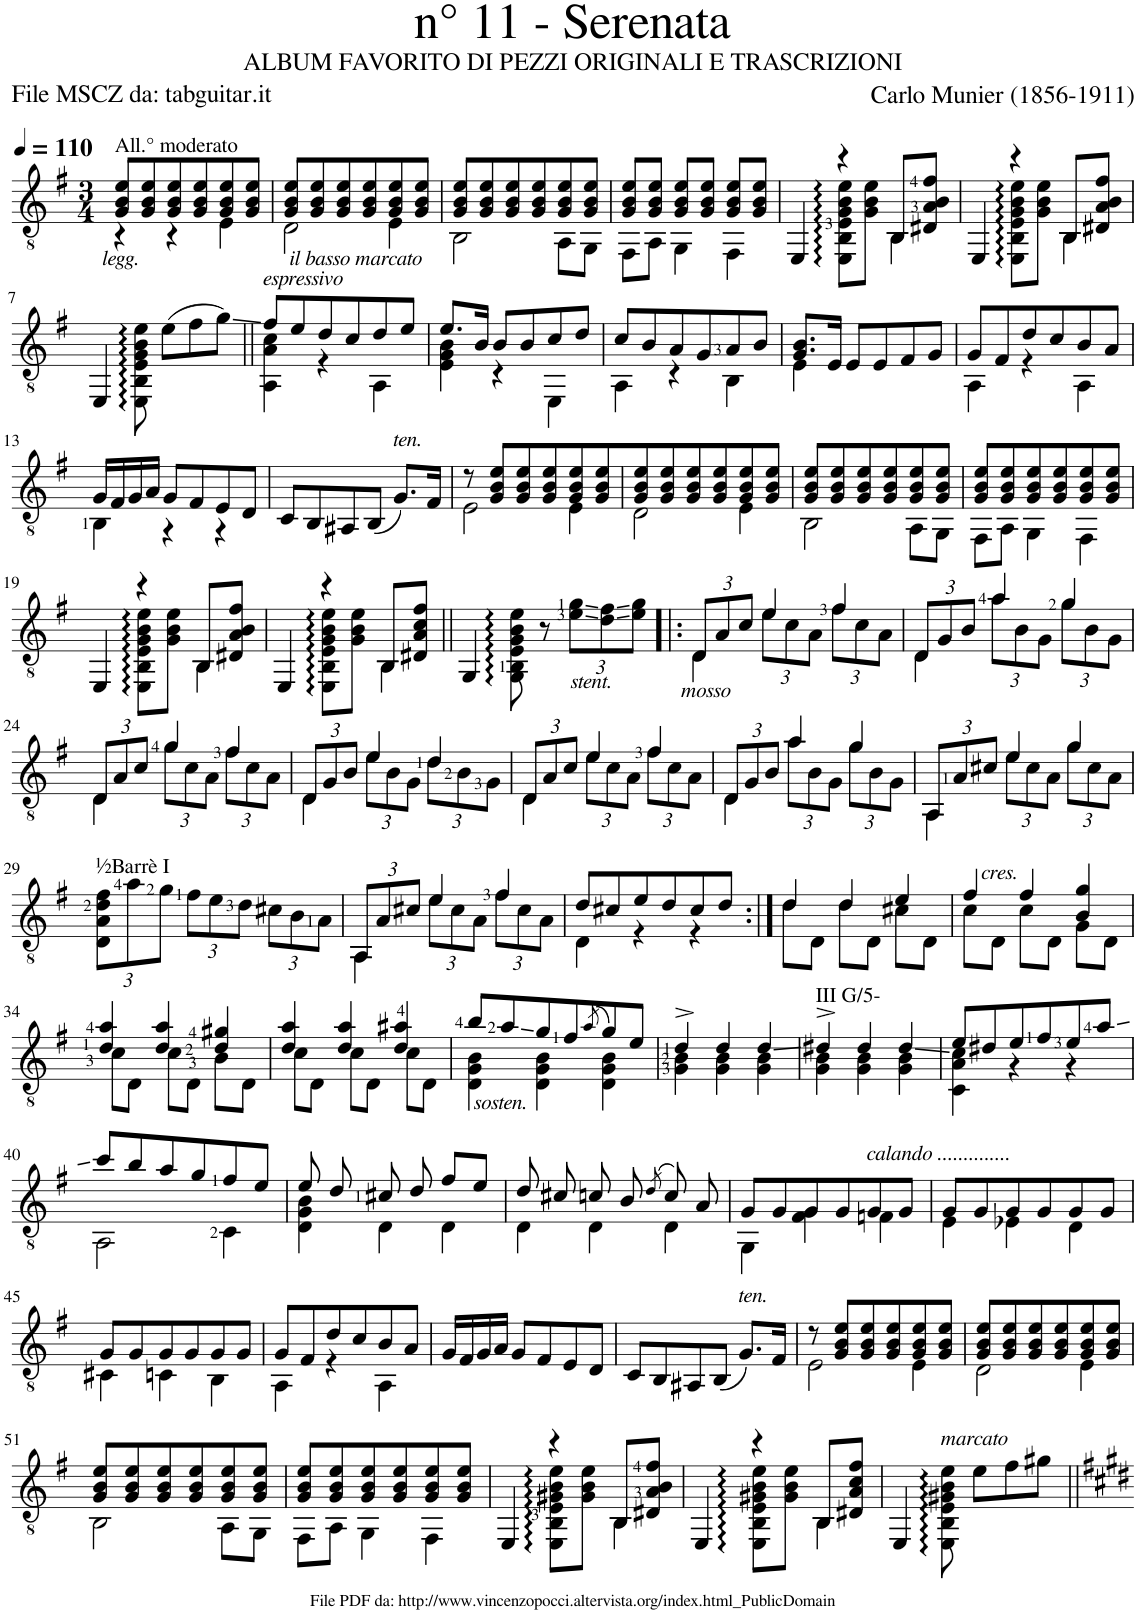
**kern
*part1
*staff1
*I"Guitar
*I'Guit.
*clefGv2
*k[f#]
*M3/4
*MM110
=1
*^
!LO:TX:a:t=All.° moderato	!
!LO:TX:b:i:t=legg.	!
8G/ 8B/ 8e/L	4r
8G/ 8B/ 8e/	.
8G/ 8B/ 8e/	4r
8G/ 8B/ 8e/	.
8G/ 8B/ 8e/	4E\
8G/ 8B/ 8e/J	.
=2	=2
!LO:TX:b:i:t=il basso marcato	!
8G/ 8B/ 8e/L	2D\
8G/ 8B/ 8e/	.
8G/ 8B/ 8e/	.
8G/ 8B/ 8e/	.
8G/ 8B/ 8e/	4E\
8G/ 8B/ 8e/J	.
=3	=3
8G/ 8B/ 8e/L	2BB\
8G/ 8B/ 8e/	.
8G/ 8B/ 8e/	.
8G/ 8B/ 8e/	.
8G/ 8B/ 8e/	8AA\L
8G/ 8B/ 8e/J	8GG\J
=4	=4
8G/ 8B/ 8e/L	8FF#\L
8G/ 8B/ 8e/J	8AA\J
8G/ 8B/ 8e/L	4GG\
8G/ 8B/ 8e/J	.
8G/ 8B/ 8e/L	4FF#\
8G/ 8B/ 8e/J	.
=5	=5
4EE/	4ryy
4r	8EE\:: 8BB\:: 8E\:: 8G\:: 8B\:: 8e\::L
.	8G\ 8B\ 8e\J
8BB/L	4BB\
8D#X/ 8A/ 8B/ 8f#/J	.
=6	=6
4EE/	4ryy
4r	8EE\:: 8BB\:: 8E\:: 8G\:: 8B\:: 8e\::L
.	8G\ 8B\ 8e\J
8BB/L	4BB\
8D#X/ 8A/ 8B/ 8f#/J	.
*v	*v
!!LO:LB:g=z
=7
4EE/
8EE\:: 8BB\:: 8E\:: 8G\:: 8B\:: 8e\::
(8e\L
8f#\
8g\J)
=8||
*^
!LO:TX:a:i:t=espressivo	!
8f#/L	4AA\ 4A\ 4c\
8e/	.
8d/	4r
8c/	.
8d/	4AA\
8e/J	.
=9	=9
8.e/L	4E\ 4G\ 4B\
16B/Jk	.
8B/L	4r
8B/	.
8c/	4EE\
8d/J	.
=10	=10
8c/L	4AA\
8B/	.
8A/	4r
8G/	.
8A/	4BB\
8B/J	.
=11	=11
8.G/ 8.B/L	4E\
16E/Jk	.
8E/L	2ryy
8E/	.
8F#/	.
8G/J	.
=12	=12
8G/L	4AA\
8F#/	.
8d/	4r
8c/	.
8B/	4AA\
8A/J	.
!!LO:LB:g=z	!!
=13	=13
16G/LL	4BB\
16F#/	.
16G/	.
16A/JJ	.
8G/L	4r
8F#/	.
8E/	4r
8D/J	.
*v	*v
=14
8C/L
8BB/
8AA#X/
(8BB/J
!LO:TX:a:i:t=ten.
8.G/L)
16F#/Jk
=15
*^
8r	2E\
8G/ 8B/ 8e/L	.
8G/ 8B/ 8e/	.
8G/ 8B/ 8e/	.
8G/ 8B/ 8e/	4E\
8G/ 8B/ 8e/	.
=16	=16
8G/ 8B/ 8e/	2D\
8G/ 8B/ 8e/	.
8G/ 8B/ 8e/	.
8G/ 8B/ 8e/	.
8G/ 8B/ 8e/	4E\
8G/ 8B/ 8e/J	.
=17	=17
8G/ 8B/ 8e/L	2BB\
8G/ 8B/ 8e/	.
8G/ 8B/ 8e/	.
8G/ 8B/ 8e/	.
8G/ 8B/ 8e/	8AA\L
8G/ 8B/ 8e/J	8GG\J
=18	=18
8G/ 8B/ 8e/L	8FF#\L
8G/ 8B/ 8e/	8AA\J
8G/ 8B/ 8e/	4GG\
8G/ 8B/ 8e/	.
8G/ 8B/ 8e/	4FF#\
8G/ 8B/ 8e/J	.
!!LO:LB:g=z	!!
=19	=19
4EE/	4ryy
4r	8EE\:: 8BB\:: 8E\:: 8G\:: 8B\:: 8e\::L
.	8G\ 8B\ 8e\J
8BB/L	4BB\
8D#X/ 8A/ 8B/ 8f#/J	.
=20	=20
4EE/	4ryy
4r	8EE\:: 8BB\:: 8E\:: 8G\:: 8B\:: 8e\::L
.	8G\ 8B\ 8e\J
8BB/L	4BB\
8D#X/ 8A/ 8c/ 8f#/J	.
*v	*v
=21||
4GG/
8GG\:: 8BB\:: 8E\:: 8G\:: 8B\:: 8e\::
8r
*Xbrackettup
!LO:TX:b:i:t=stent.
12e\ 12g\L
12d\ 12f#\
12e\ 12g\J
=22!|:
*^
!LO:TX:b:i:t=mosso	!
12D/L	4D\
12A/	.
12c/J	.
4e/	12e\L
.	12c\
.	12A\J
4f#/	12f#\L
.	12c\
.	12A\J
=23	=23
12D/L	4D\
12G/	.
12B/J	.
4a/	12a\L
.	12B\
.	12G\J
4g/	12g\L
.	12B\
.	12G\J
!!LO:LB:g=z	!!
=24	=24
12D/L	4D\
12A/	.
12c/J	.
4g/	12g\L
.	12c\
.	12A\J
4f#/	12f#\L
.	12c\
.	12A\J
=25	=25
12D/L	4D\
12G/	.
12B/J	.
4e/	12e\L
.	12B\
.	12G\J
4d/	12d\L
.	12B\
.	12G\J
=26	=26
12D/L	4D\
12A/	.
12c/J	.
4e/	12e\L
.	12c\
.	12A\J
4f#/	12f#\L
.	12c\
.	12A\J
=27	=27
12D/L	4D\
12G/	.
12B/J	.
4a/	12a\L
.	12B\
.	12G\J
4g/	12g\L
.	12B\
.	12G\J
=28	=28
12AA/L	4AA\
12A/	.
12c#X/J	.
4e/	12e\L
.	12c#\
.	12A\J
4g/	12g\L
.	12c#\
.	12A\J
!!LO:LB:g=z	!!
=29	=29
!LO:TX:a:t=½Barrè I	!
*v	*v
12D\ 12A\ 12d\ 12f#\L
12a\
12g\J
12f#\L
12e\
12d\J
12c#X\L
12B\
12A\J
=30
*^
12AA/L	4AA\
12A/	.
12c#X/J	.
4e/	12e\L
.	12c#\
.	12A\J
4f#/	12f#\L
.	12c#\
.	12A\J
=31	=31
8d/L	4D\
8c#X/	.
8e/	4r
8d/	.
8c#/	4r
8d/J	.
=32:|!	=32:|!
4d/	8d\L
.	8D\J
4d/	8d\L
.	8D\J
4e/	8c#X\L
.	8D\J
=33	=33
!LO:TX:a:i:t=cres.	!
4f#/	8c\L
.	8D\J
4f#/	8c\L
.	8D\J
4B/ 4g/	8G\L
.	8D\J
!!LO:LB:g=z	!!
=34	=34
4d/ 4a/	8c\L
.	8D\J
4d/ 4a/	8c\L
.	8D\J
4d/ 4g#X/	8B\L
.	8D\J
=35	=35
4d/ 4a/	8c\L
.	8D\J
4d/ 4a/	8c\L
.	8D\J
4d/ 4a#X/	8c\L
.	8D\J
=36	=36
!LO:TX:b:i:t=sosten.	!
8b/L	4D\ 4G\ 4B\
8a/	.
8g/	4D\ 4G\ 4B\
8f#/	.
(8qa/	.
8g/)	4D\ 4G\ 4B\
8e/J	.
=37	=37
4d^/	4G\ 4B\
4d/	4G\ 4B\
4d/	4G\ 4B\
=38	=38
!LO:TX:a:t=III G/5-	!
4d#X^/	4G\ 4B\
4d#/	4G\ 4B\
4d#/	4G\ 4B\
=39	=39
8e/L	4C\ 4A\ 4c\
8d#X/	.
8e/	4r
8f#/	.
8e/	4r
8a/J	.
!!LO:LB:g=z	!!
=40	=40
8cc/L	2AA\
8b/	.
8a/	.
8g/	.
8f#/	4C\
8e/J	.
=41	=41
8e/	4D\ 4G\ 4B\
8d/	.
8c#X/	4D\
8d/	.
8f#/L	4D\
8e/J	.
=42	=42
8d/	4D\
8c#X/	.
8cn/	4D\
8B/	.
(8qd/	.
8c/)	4D\
8A/	.
=43	=43
8G/L	4GG\
8G/	.
8G/	4F#\ 4G\
8G/	.
!LO:TX:a:i:t=calando ..............	!
8G/	4Fn\
8G/J	.
=44	=44
8G/L	4E\
8G/	.
8G/	4E-X\
8G/	.
8G/	4D\
8G/J	.
!!LO:LB:g=z	!!
=45	=45
8G/L	4C#X\
8G/	.
8G/	4Cn\
8G/	.
8G/	4BB\
8G/J	.
=46	=46
8G/L	4AA\
8F#/	.
8d/	4r
8c/	.
8B/	4AA\
8A/J	.
*v	*v
=47
16G/LL
16F#/
16G/
16A/JJ
8G/L
8F#/
8E/
8D/J
=48
8C/L
8BB/
8AA#X/
(8BB/J
!LO:TX:a:i:t=ten.
8.G/L)
16F#/Jk
=49
*^
8r	2E\
8G/ 8B/ 8e/L	.
8G/ 8B/ 8e/	.
8G/ 8B/ 8e/	.
8G/ 8B/ 8e/	4E\
8G/ 8B/ 8e/J	.
=50	=50
8G/ 8B/ 8e/L	2D\
8G/ 8B/ 8e/	.
8G/ 8B/ 8e/	.
8G/ 8B/ 8e/	.
8G/ 8B/ 8e/	4E\
8G/ 8B/ 8e/J	.
!!LO:LB:g=z	!!
=51	=51
8G/ 8B/ 8e/L	2BB\
8G/ 8B/ 8e/	.
8G/ 8B/ 8e/	.
8G/ 8B/ 8e/	.
8G/ 8B/ 8e/	8AA\L
8G/ 8B/ 8e/J	8GG\J
=52	=52
8G/ 8B/ 8e/L	8FF#\L
8G/ 8B/ 8e/	8AA\J
8G/ 8B/ 8e/	4GG\
8G/ 8B/ 8e/	.
8G/ 8B/ 8e/	4FF#\
8G/ 8B/ 8e/J	.
=53	=53
4EE/	4ryy
4r	8EE\:: 8BB\:: 8E\:: 8G#X\:: 8B\:: 8e\::L
.	8G#\ 8B\ 8e\J
8BB/L	4BB\
8D#X/ 8A/ 8B/ 8f#/J	.
=54	=54
4EE/	4ryy
4r	8EE\:: 8BB\:: 8E\:: 8G#X\:: 8B\:: 8e\::L
.	8G#\ 8B\ 8e\J
8BB/L	4BB\
8D#X/ 8A/ 8c/ 8f#/J	.
*v	*v
=55
4EE/
!LO:TX:a:i:t=marcato
8EE\:: 8BB\:: 8E\:: 8G#X\:: 8B\:: 8e\::
8e\L
8f#\
8g#X\J
=||
*-
